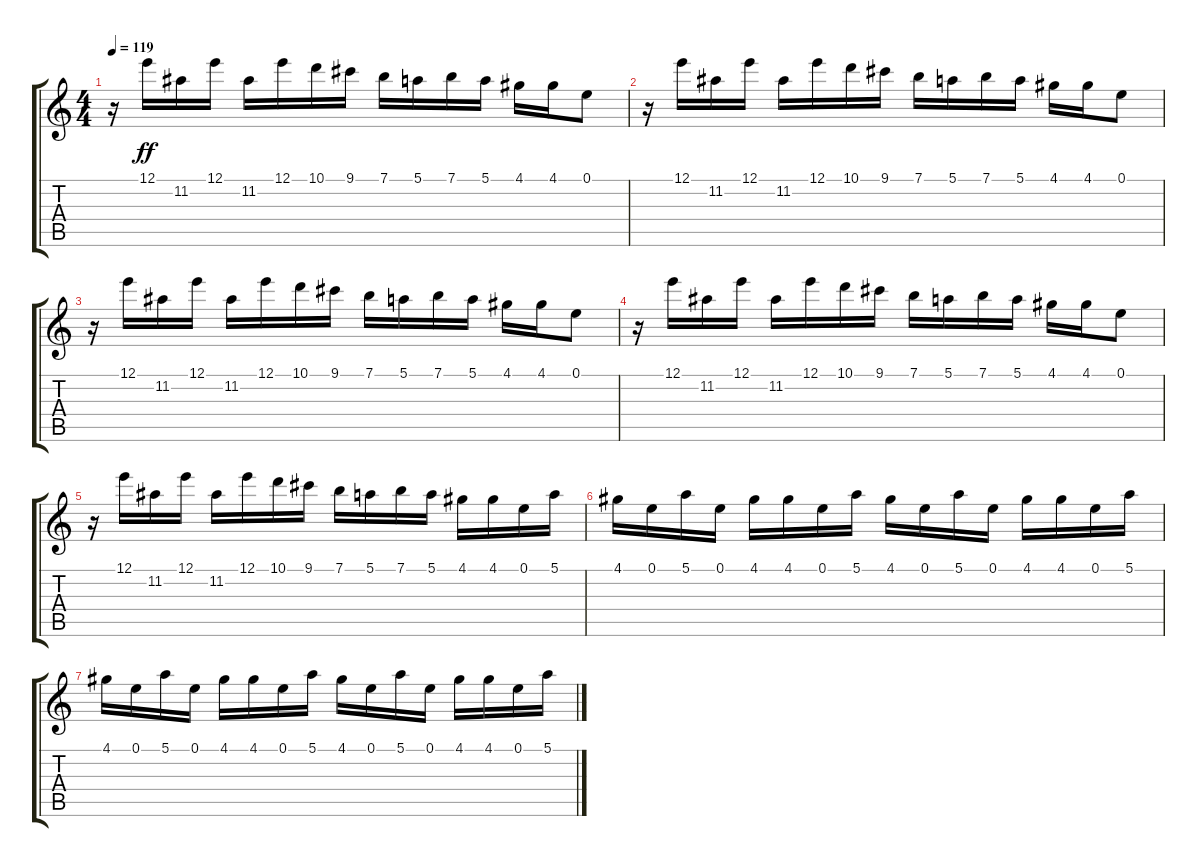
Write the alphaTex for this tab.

\track "" {instrument distortionguitar}
\staff {score tabs}
\tuning (E4 B3 G3 D3 A2 E2) {hide}
\ts (4 4)
\tempo 119
\clef g2
\ks c
r.16{dy ff} 12.1.16 11.2.16 12.1.16 11.2.16 12.1.16 10.1.16 9.1.16 7.1.16 5.1.16 7.1.16 5.1.16 4.1.16 4.1.16 0.1.8 |
r.16 12.1.16 11.2.16 12.1.16 11.2.16 12.1.16 10.1.16 9.1.16 7.1.16 5.1.16 7.1.16 5.1.16 4.1.16 4.1.16 0.1.8 |
r.16 12.1.16 11.2.16 12.1.16 11.2.16 12.1.16 10.1.16 9.1.16 7.1.16 5.1.16 7.1.16 5.1.16 4.1.16 4.1.16 0.1.8 |
r.16 12.1.16 11.2.16 12.1.16 11.2.16 12.1.16 10.1.16 9.1.16 7.1.16 5.1.16 7.1.16 5.1.16 4.1.16 4.1.16 0.1.8 |
r.16 12.1.16 11.2.16 12.1.16 11.2.16 12.1.16 10.1.16 9.1.16 7.1.16 5.1.16 7.1.16 5.1.16 4.1.16 4.1.16 0.1.16 5.1.16 |
4.1.16 0.1.16 5.1.16 0.1.16 4.1.16 4.1.16 0.1.16 5.1.16 4.1.16 0.1.16 5.1.16 0.1.16 4.1.16 4.1.16 0.1.16 5.1.16 |
4.1.16 0.1.16 5.1.16 0.1.16 4.1.16 4.1.16 0.1.16 5.1.16 4.1.16 0.1.16 5.1.16 0.1.16 4.1.16 4.1.16 0.1.16 5.1.16
